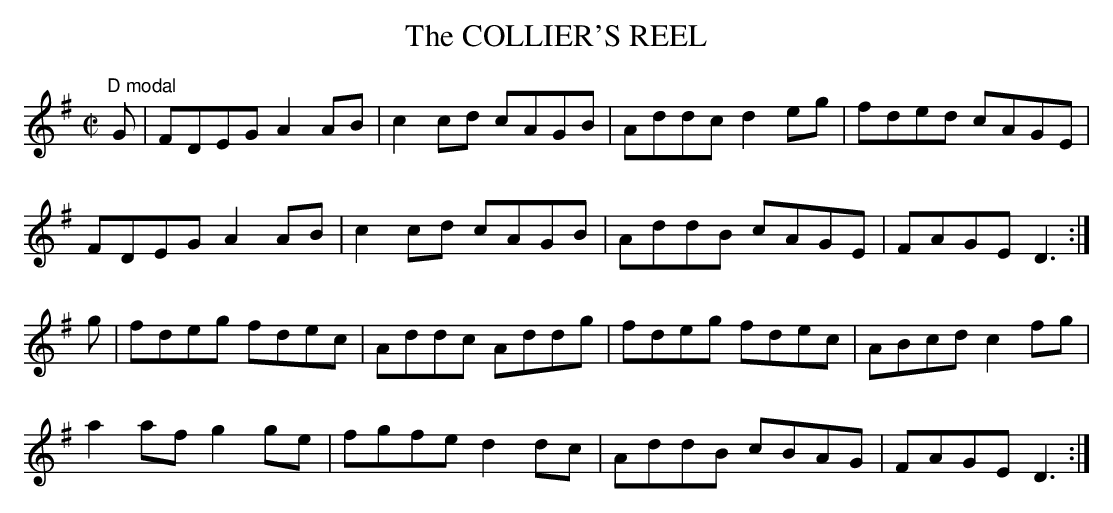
X:1
T:COLLIER'S REEL, The
M:C|
L:1/8
K:G
"^D modal"
G|FDEG A2AB|c2cd cAGB|Addc d2eg|fded cAGE|
FDEG A2AB|c2cd cAGB|AddB cAGE|FAGE D3 :|
g|fdeg fdec|Addc Addg|fdeg fdec|ABcd c2fg|
a2af g2ge|fgfe d2dc|AddB cBAG|FAGE D3:|
